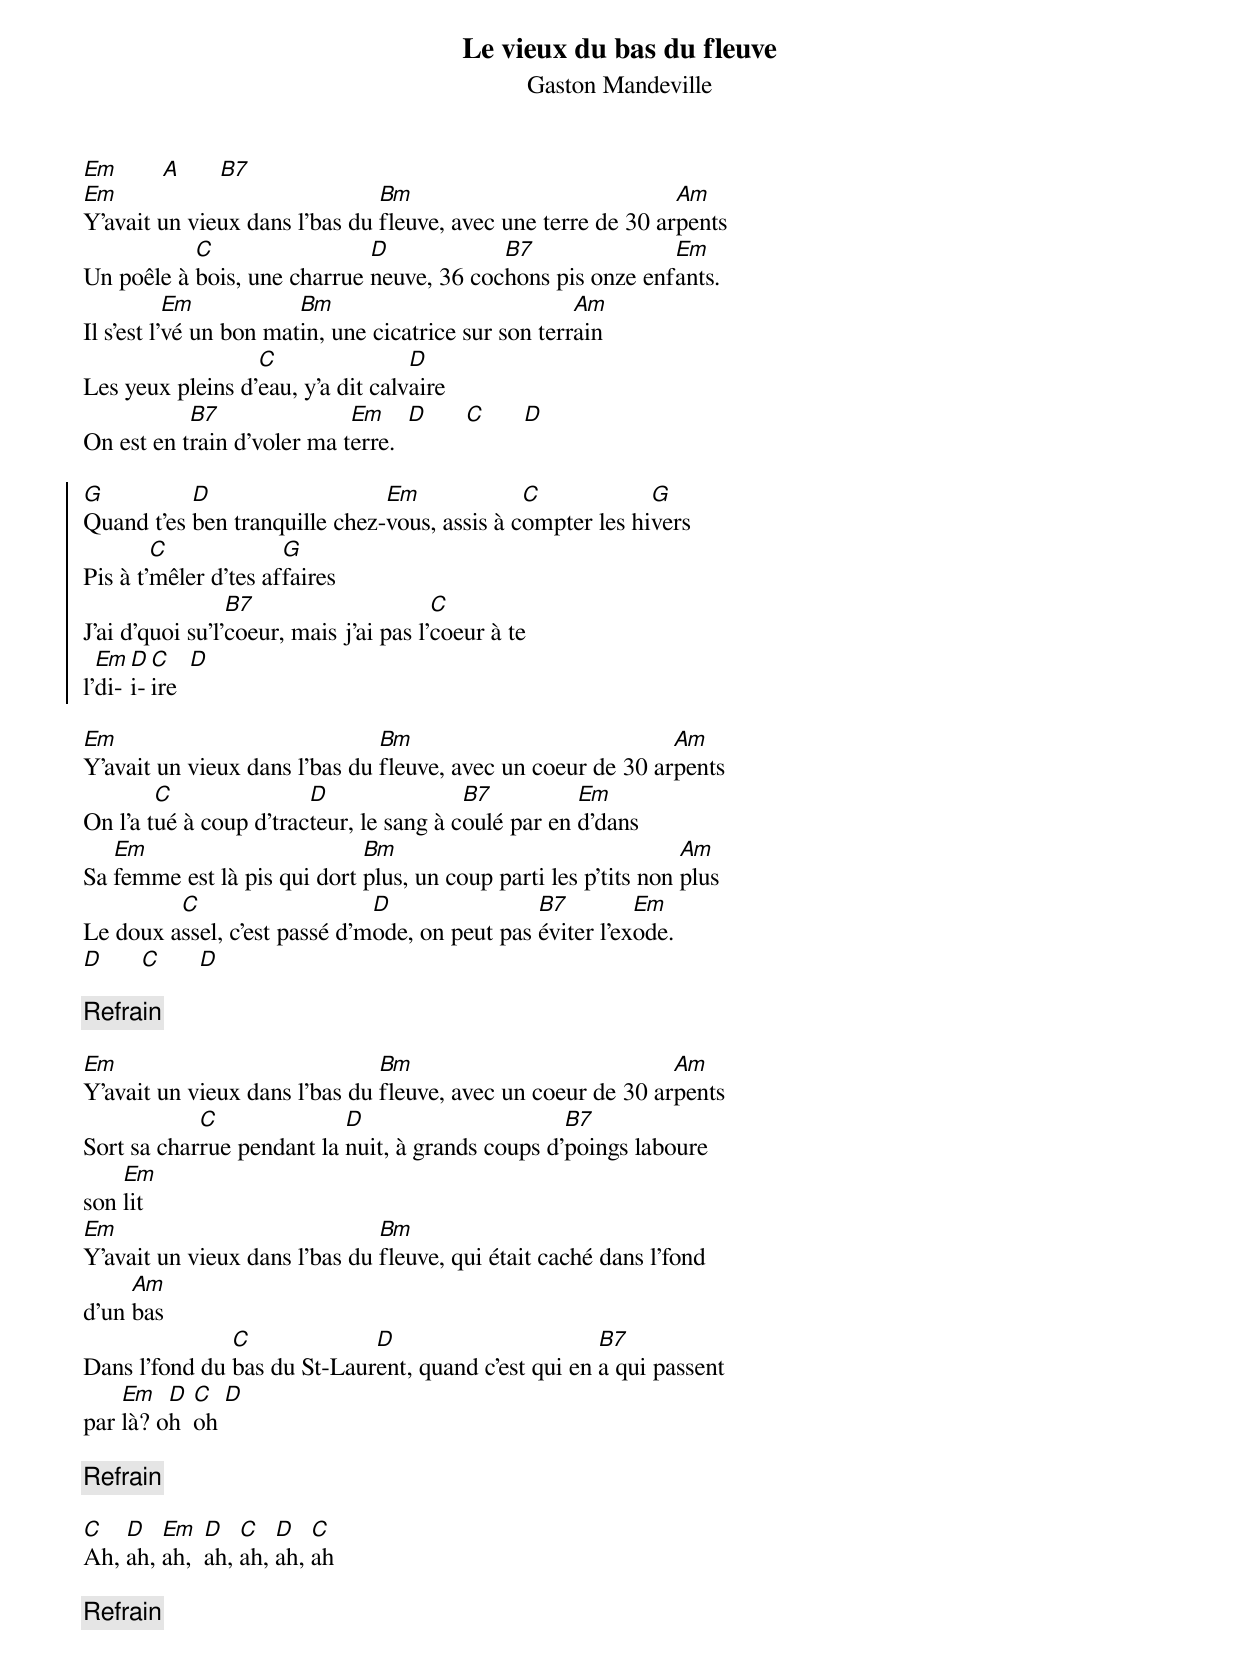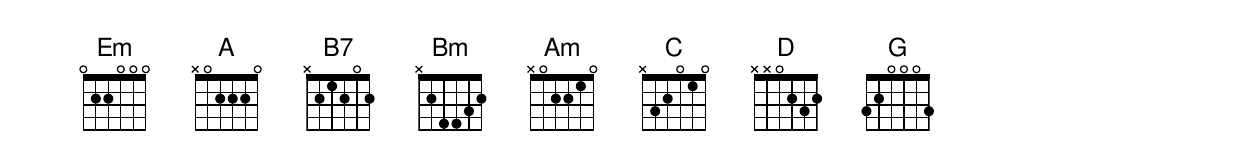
{t:Le vieux du bas du fleuve}
{subtitle:Gaston Mandeville}
[Em]       [A]      [B7]
[Em]Y'avait un vieux dans l'bas du [Bm]fleuve, avec une terre de 30 ar[Am]pents
Un poêle à [C]bois, une charrue [D]neuve, 36 coc[B7]hons pis onze enf[Em]ants.
Il s'est l'[Em]vé un bon mat[Bm]in, une cicatrice sur son terr[Am]ain
Les yeux pleins d'[C]eau, y'a dit calv[D]aire
On est en t[B7]rain d'voler ma t[Em]erre.  [D]      [C]      [D]

{soc}
[G]Quand t'es [D]ben tranquille chez-[Em]vous, assis à c[C]ompter les hi[G]vers
Pis à t'[C]mêler d'tes af[G]faires
J'ai d'quoi su'l'[B7]coeur, mais j'ai pas l'[C]coeur à te
l'[Em]di-[D]i-[C]ire  [D]
{eoc}

[Em]Y'avait un vieux dans l'bas du [Bm]fleuve, avec un coeur de 30 ar[Am]pents
On l'a t[C]ué à coup d'trac[D]teur, le sang à c[B7]oulé par en [Em]d'dans
Sa [Em]femme est là pis qui dort [Bm]plus, un coup parti les p'tits non [Am]plus
Le doux a[C]ssel, c'est passé d'm[D]ode, on peut pas [B7]éviter l'ex[Em]ode.
[D]      [C]      [D]

{comment: Refrain}

[Em]Y'avait un vieux dans l'bas du [Bm]fleuve, avec un coeur de 30 ar[Am]pents
Sort sa char[C]rue pendant la [D]nuit, à grands coups d'[B7]poings laboure
son [Em]lit
[Em]Y'avait un vieux dans l'bas du [Bm]fleuve, qui était caché dans l'fond
d'un [Am]bas
Dans l'fond du [C]bas du St-Laur[D]ent, quand c'est qui en [B7]a qui passent
par [Em]là? o[D]h  [C]oh [D]

{comment: Refrain}

[C]Ah, [D]ah, [Em]ah,  [D]ah, [C]ah, [D]ah, [C]ah

{comment: Refrain}
